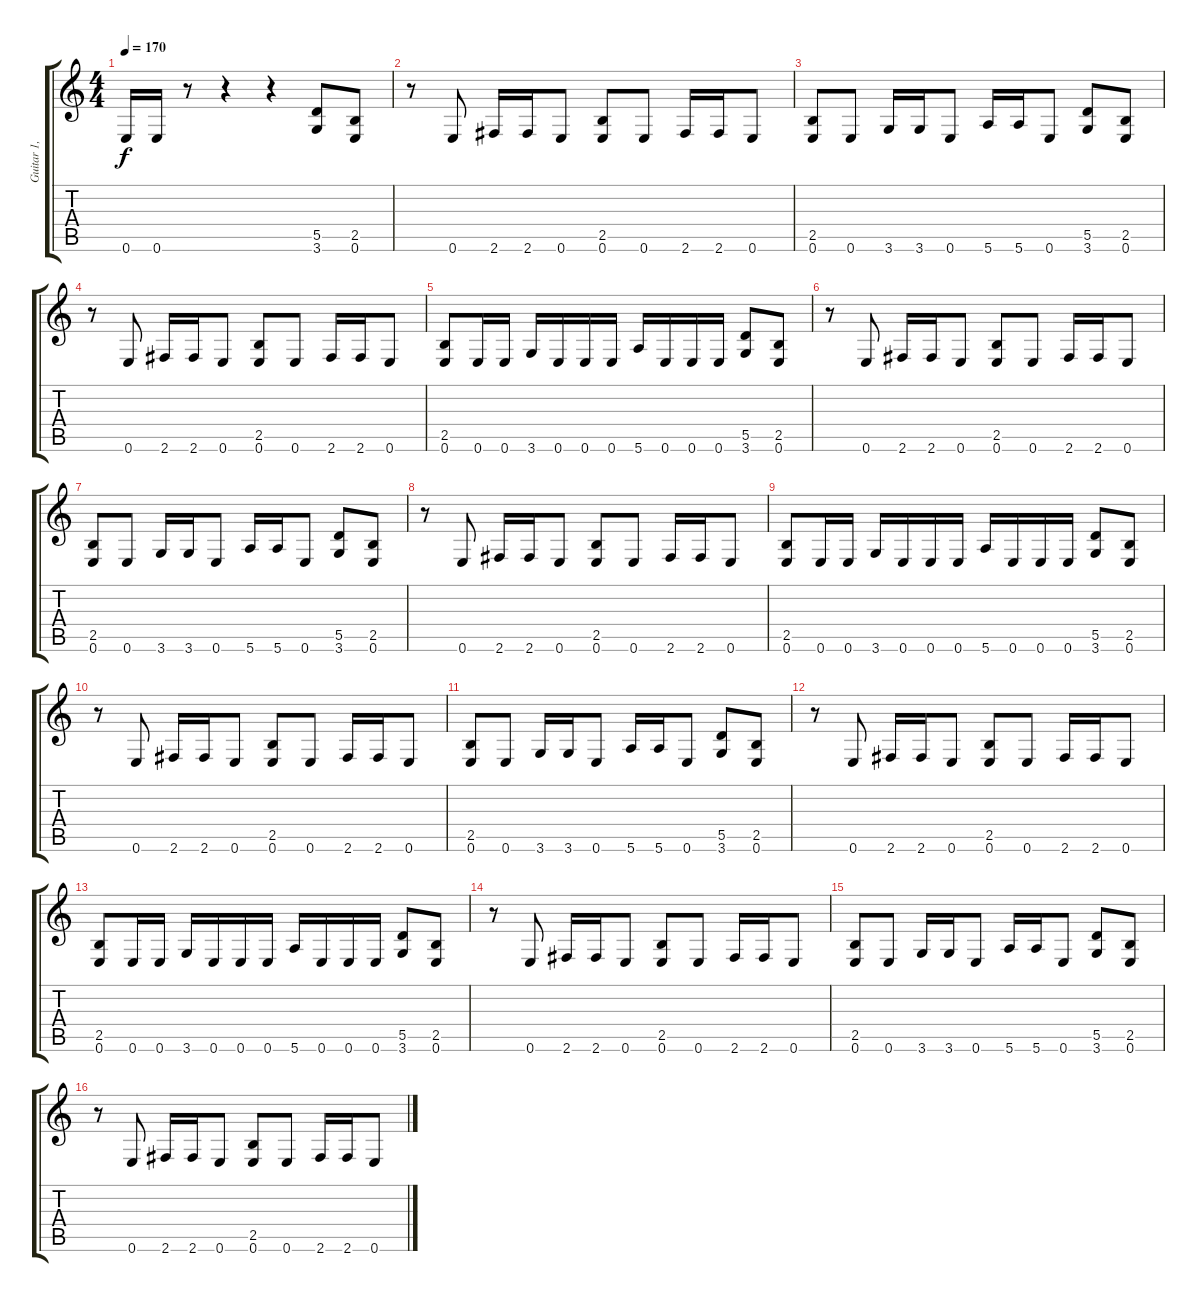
\track ("Guitar 1, Dime" "Guitar 1, ") {instrument distortionguitar}
\staff {score tabs}
\tuning (E4 B3 G3 D3 A2 E2) {hide}
\ts (4 4)
\tempo 170
\clef g2
\ks c
0.6.16{dy f} 0.6.16 r.8 r.4 r.4 (5.5 3.6).8 (2.5 0.6).8 |
r.8 0.6.8 2.6.16 2.6.16 0.6.8 (2.5 0.6).8 0.6.8 2.6.16 2.6.16 0.6.8 |
(2.5 0.6).8 0.6.8 3.6.16 3.6.16 0.6.8 5.6.16 5.6.16 0.6.8 (5.5 3.6).8 (2.5 0.6).8 |
r.8 0.6.8 2.6.16 2.6.16 0.6.8 (2.5 0.6).8 0.6.8 2.6.16 2.6.16 0.6.8 |
(2.5 0.6).8 0.6.16 0.6.16 3.6.16 0.6.16 0.6.16 0.6.16 5.6.16 0.6.16 0.6.16 0.6.16 (5.5 3.6).8 (2.5 0.6).8 |
r.8 0.6.8 2.6.16 2.6.16 0.6.8 (2.5 0.6).8 0.6.8 2.6.16 2.6.16 0.6.8 |
(2.5 0.6).8 0.6.8 3.6.16 3.6.16 0.6.8 5.6.16 5.6.16 0.6.8 (5.5 3.6).8 (2.5 0.6).8 |
r.8 0.6.8 2.6.16 2.6.16 0.6.8 (2.5 0.6).8 0.6.8 2.6.16 2.6.16 0.6.8 |
(2.5 0.6).8 0.6.16 0.6.16 3.6.16 0.6.16 0.6.16 0.6.16 5.6.16 0.6.16 0.6.16 0.6.16 (5.5 3.6).8 (2.5 0.6).8 |
r.8 0.6.8 2.6.16 2.6.16 0.6.8 (2.5 0.6).8 0.6.8 2.6.16 2.6.16 0.6.8 |
(2.5 0.6).8 0.6.8 3.6.16 3.6.16 0.6.8 5.6.16 5.6.16 0.6.8 (5.5 3.6).8 (2.5 0.6).8 |
r.8 0.6.8 2.6.16 2.6.16 0.6.8 (2.5 0.6).8 0.6.8 2.6.16 2.6.16 0.6.8 |
(2.5 0.6).8 0.6.16 0.6.16 3.6.16 0.6.16 0.6.16 0.6.16 5.6.16 0.6.16 0.6.16 0.6.16 (5.5 3.6).8 (2.5 0.6).8 |
r.8 0.6.8 2.6.16 2.6.16 0.6.8 (2.5 0.6).8 0.6.8 2.6.16 2.6.16 0.6.8 |
(2.5 0.6).8 0.6.8 3.6.16 3.6.16 0.6.8 5.6.16 5.6.16 0.6.8 (5.5 3.6).8 (2.5 0.6).8 |
r.8 0.6.8 2.6.16 2.6.16 0.6.8 (2.5 0.6).8 0.6.8 2.6.16 2.6.16 0.6.8
